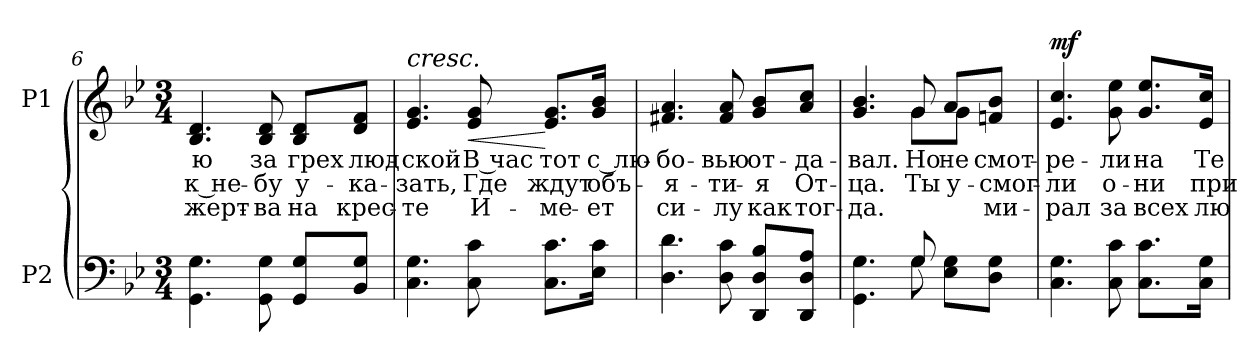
**kern	**kern	**text	**text	**text	**dynam
*part2	*part1	*part1	*part1	*part1	*part1
*staff2	*staff1	*staff1	*staff1	*staff1	*staff1
*I"P2	*I"P1	*	*	*	*
*clefF4	*clefG2	*	*	*	*
*k[b-e-]	*k[b-e-]	*	*	*	*
*g:	*g:	*	*	*	*
*M3/4	*M3/4	*	*	*	*
=6	=6	=6	=6	=6	=6
!	!	!LO:LY:b:color=#000000	!LO:LY:b:color=#000000	!LO:LY:b:color=#000000	!
4.GGi\ 4.Gi	4.B-i/ 4.di	-ю	-к не-	жерт-	.
!	!	!LO:LY:b:color=#000000	!LO:LY:b:color=#000000	!LO:LY:b:color=#000000	!
8GGi\ 8Gi	8B-i/ 8di	за	бу	ва	.
!	!	!LO:LY:b:color=#000000	!LO:LY:b:color=#000000	!LO:LY:b:color=#000000	!
8GGi/ 8Gi/L	8B-i/ 8di/L	грех	у-	на	.
!	!	!LO:LY:b:color=#000000	!LO:LY:b:color=#000000	!LO:LY:b:color=#000000	!
8BB-i/ 8Gi/J	8di/ 8fi/J	-люд-	-ка-	-крес-	.
=7	=7	=7	=7	=7	=7
!	!LO:TX:a:i:t=cresc.	!	!	!	!
!	!	!LO:LY:b:color=#000000	!LO:LY:b:color=#000000	!LO:LY:b:color=#000000	!
4.Ci\ 4.Gi	4.e-i/ 4.gi	-ской	зать,	те	.
!	!	!LO:LY:b:color=#000000	!LO:LY:b:color=#000000	!LO:LY:b:color=#000000	!LO:HP:b
8Ci\ 8ci	8e-i/ 8gi	В час	-Где	И-	<
!	!	!LO:LY:b:color=#000000	!LO:LY:b:color=#000000	!LO:LY:b:color=#000000	!
8.Ci\ 8.ci\L	8.e-i/ 8.gi/L	тот	-ждут	ме-	[
!	!	!LO:LY:b:color=#000000	!LO:LY:b:color=#000000	!LO:LY:b:color=#000000	!
16E-i\ 16ci\Jk	16gi/ 16b-i/Jk	с лю-	объ-	ет	.
=8	=8	=8	=8	=8	=8
!	!	!LO:LY:b:color=#000000	!LO:LY:b:color=#000000	!LO:LY:b:color=#000000	!
4.Di\ 4.di	4.f#Xi/ 4.ai	-бо-	-я-	-си-	.
!	!	!LO:LY:b:color=#000000	!LO:LY:b:color=#000000	!LO:LY:b:color=#000000	!
8Di\ 8ci	8f#i/ 8ai	-вью	ти-	лу	.
!	!	!LO:LY:b:color=#000000	!LO:LY:b:color=#000000	!LO:LY:b:color=#000000	!
8DDi/ 8Di/ 8B-i/L	8gi/ 8b-i/L	-от-	я	-как	.
!	!	!LO:LY:b:color=#000000	!LO:LY:b:color=#000000	!LO:LY:b:color=#000000	!
8DDi/ 8Di/ 8Ai/J	8ai/ 8cci/J	да-	-От-	тог-	.
=9	=9	=9	=9	=9	=9
*^	*	*	*	*	*
!	!	!	!LO:LY:b:color=#000000	!LO:LY:b:color=#000000	!LO:LY:b:color=#000000	!
*	*	*^	*	*	*	*
4.GGi\ 4.Gi	4.ryy	4.gi/ 4.b-i	4.ryy	-вал.	ца.	да.	.
!	!	!	!	!LO:LY:b:color=#000000	!LO:LY:b:color=#000000	!	!
!	!	!	!	!LO:LY:b:color=#000000	!	!	!
8Gi/	8Gi\	8gi/	8gi\L	Но	Ты	.	.
!	!	!	!	!LO:LY:b:color=#000000	!LO:LY:b:color=#000000	!	!
!	!	!	!	!LO:LY:b:color=#000000	!	!	!
8E-i\ 8Gi\L	4ryy	8ai/L	8gi\J	-не	у-	.	.
!	!	!	!	!LO:LY:b:color=#000000	!LO:LY:b:color=#000000	!LO:LY:b:color=#000000	!
8Di\ 8Gi\J	.	8fni/ 8b-i/J	8ryy	смот--	-смог--	ми-	.
*v	*v	*	*	*	*	*	*
*	*v	*v	*	*	*	*
!!LO:LB:g=z
=10	=10	=10	=10	=10	=10
*	*^	*	*	*	*
!	!	!	!LO:LY:b:color=#000000	!LO:LY:b:color=#000000	!LO:LY:b:color=#000000	!
*	*v	*v	*	*	*	*
4.Ci\ 4.Gi	4.e-i/ 4.cci	-ре-	ли	-рал	mf
!	!	!LO:LY:b:color=#000000	!LO:LY:b:color=#000000	!LO:LY:b:color=#000000	!
8Ci\ 8ci	8gi\ 8ee-i	ли	о-	за	.
!	!	!LO:LY:b:color=#000000	!LO:LY:b:color=#000000	!LO:LY:b:color=#000000	!
8.Ci\ 8.ci\L	8.gi/ 8.ee-i/L	-на	ни	всех	.
!	!	!LO:LY:b:color=#000000	!LO:LY:b:color=#000000	!LO:LY:b:color=#000000	!
16Ci\ 16Gi\Jk	16e-i/ 16cci/Jk	Те-	-при-	лю-	.
=	=	=	=	=	=
*-	*-	*-	*-	*-	*-
